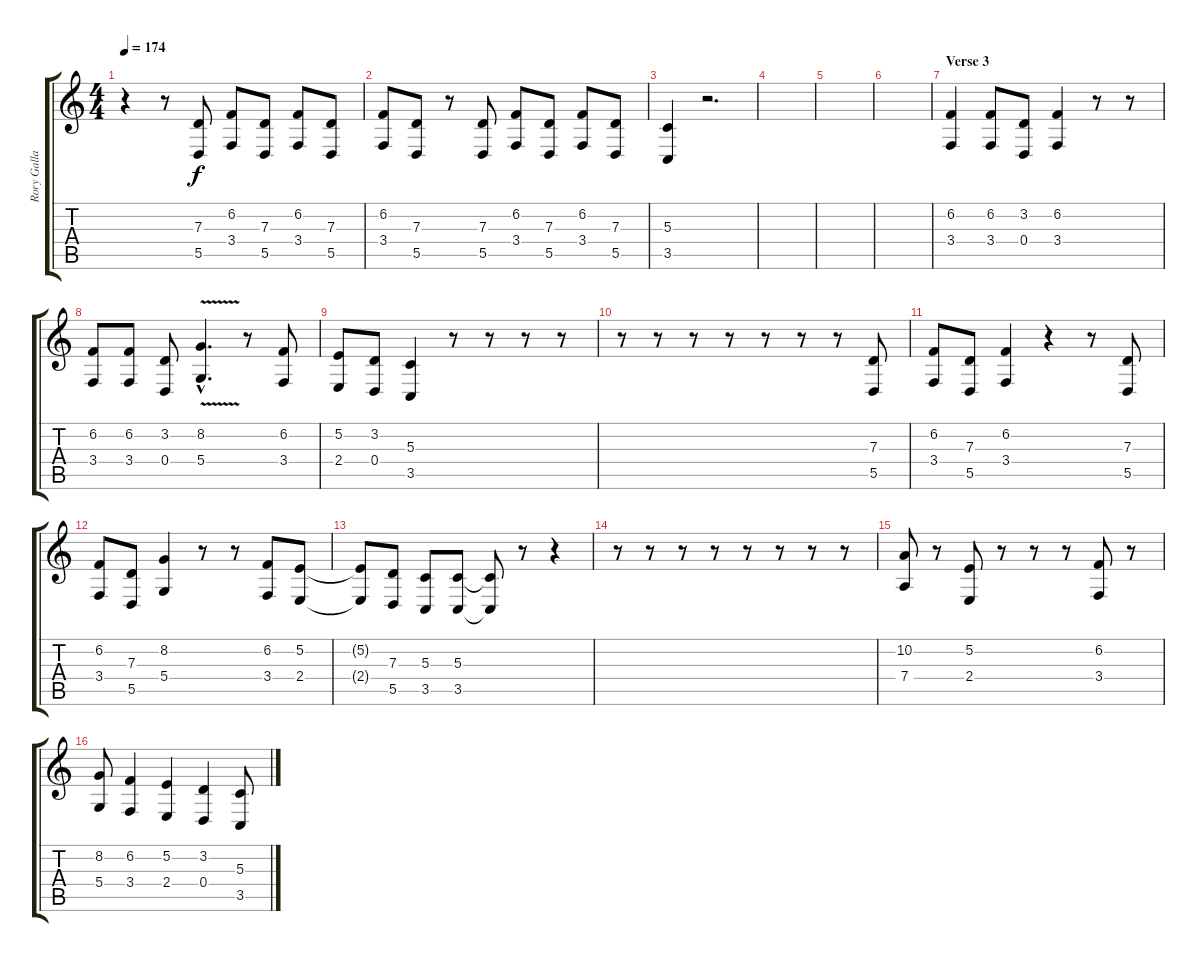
\track ("Rory Gallagher Vocals" "Rory Galla") {instrument cello}
\staff {score tabs}
\tuning (E4 B3 G3 D3 A2 E2) {hide}
\ts (4 4)
\tempo 174
\clef g2
\ks c
r.4{dy f} r.8 (7.3 5.5).8 (6.2 3.4).8 (7.3 5.5).8 (6.2 3.4).8 (7.3 5.5).8 |
(6.2 3.4).8 (7.3 5.5).8 r.8 (7.3 5.5).8 (6.2 3.4).8 (7.3 5.5).8 (6.2 3.4).8 (7.3 5.5).8 |
(5.3 3.5).4 r.2{d} |
|
|
|
\section ("" "Verse 3")
(6.2 3.4).4 (6.2 3.4).8 (3.2 0.4).8 (6.2 3.4).4 r.8 r.8 |
(6.2 3.4).8 (6.2 3.4).8 (3.2 0.4).8 (8.2{v hac} 5.4{hac}).4{d} r.8 (6.2 3.4).8 |
(5.2 2.4).8 (3.2 0.4).8 (5.3 3.5).4 r.8 r.8 r.8 r.8 |
r.8 r.8 r.8 r.8 r.8 r.8 r.8 (7.3 5.5).8 |
(6.2 3.4).8 (7.3 5.5).8 (6.2 3.4).4 r.4 r.8 (7.3 5.5).8 |
(6.2 3.4).8 (7.3 5.5).8 (8.2 5.4).4 r.8 r.8 (6.2 3.4).8 (5.2 2.4).8 |
(5.2{t} 2.4{t}).8 (7.3 5.5).8 (5.3 3.5).8 (5.3 3.5).8 (5.3{t} 3.5{t}).8 r.8 r.4 |
r.8 r.8 r.8 r.8 r.8 r.8 r.8 r.8 |
(10.2 7.4).8 r.8 (5.2 2.4).8 r.8 r.8 r.8 (6.2 3.4).8 r.8 |
(8.2 5.4).8 (6.2 3.4).4 (5.2 2.4).4 (3.2 0.4).4 (5.3 3.5).8
